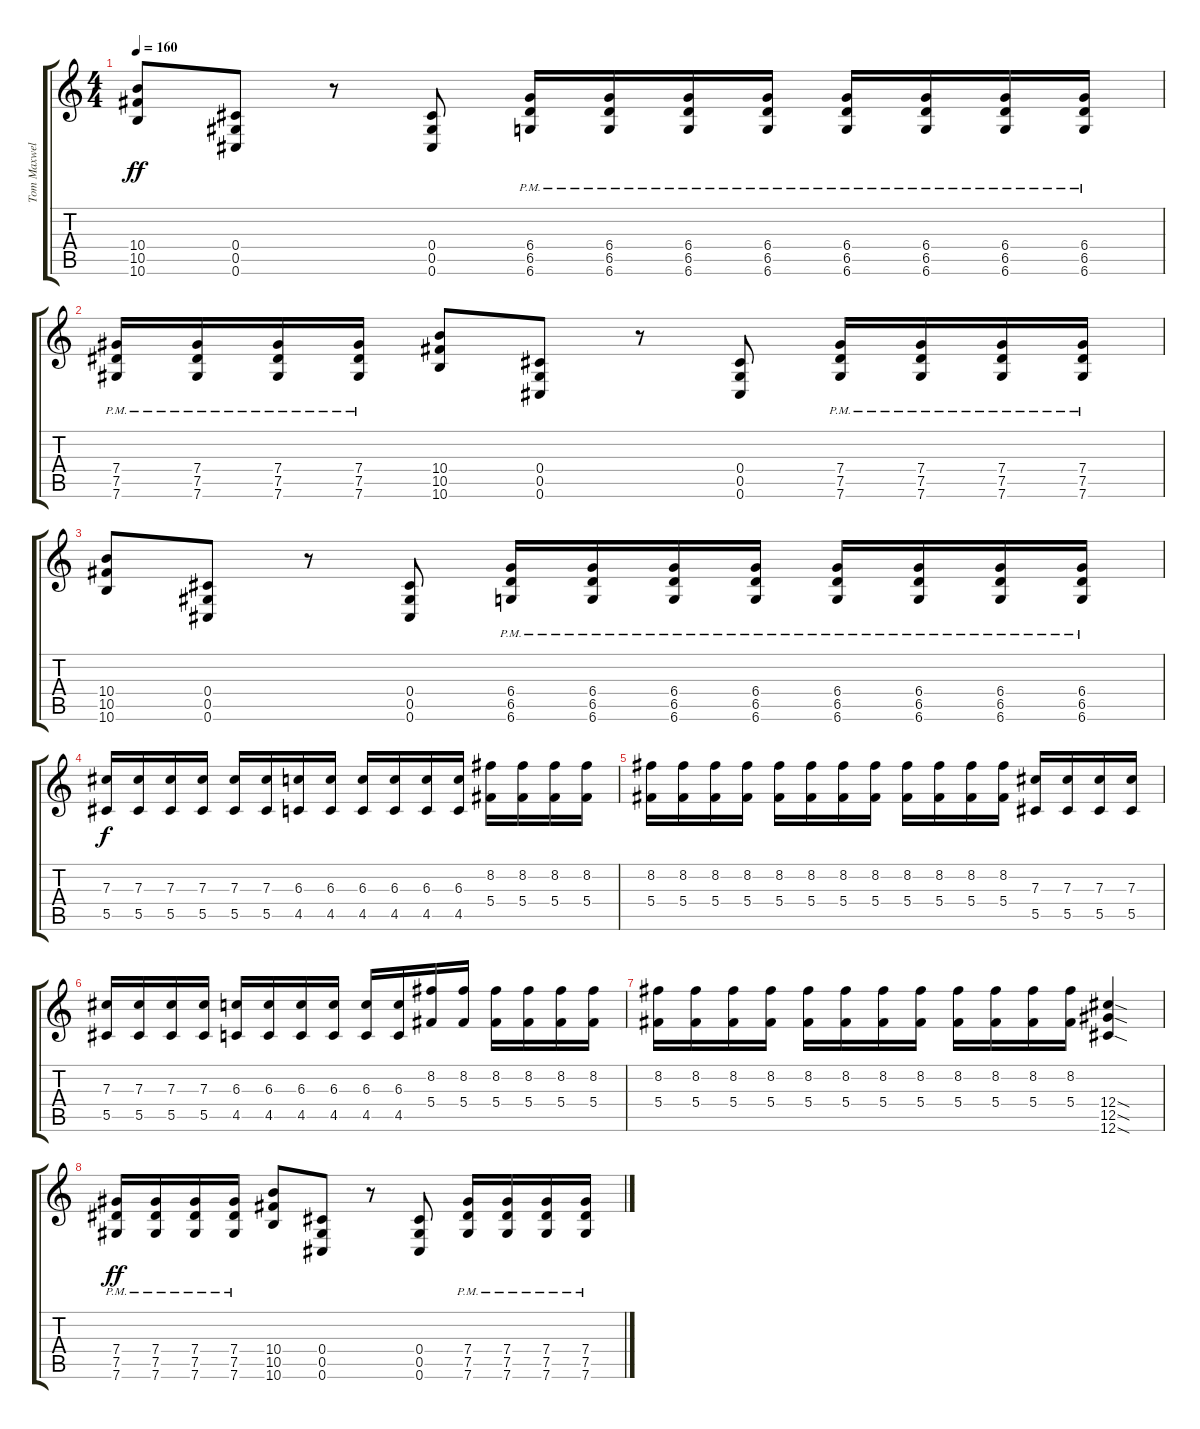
\track ("Tom Maxwell" "Tom Maxwel") {instrument overdrivenguitar}
\staff {score tabs}
\tuning (Eb4 Bb3 Gb3 Db3 Ab2 Db2) {hide}
\ts (4 4)
\tempo 160
\clef g2
\ks c
(10.4 10.5 10.6).8{dy ff} (0.4 0.5 0.6).8 r.8 (0.4 0.5 0.6).8 (6.4 6.5 6.6{pm}).16 (6.4 6.5 6.6{pm}).16 (6.4 6.5 6.6{pm}).16 (6.4 6.5 6.6{pm}).16 (6.4 6.5 6.6{pm}).16 (6.4 6.5 6.6{pm}).16 (6.4 6.5 6.6{pm}).16 (6.4 6.5 6.6{pm}).16 |
(7.4 7.5 7.6{pm}).16 (7.4 7.5 7.6{pm}).16 (7.4 7.5 7.6{pm}).16 (7.4 7.5 7.6{pm}).16 (10.4 10.5 10.6).8 (0.4 0.5 0.6).8 r.8 (0.4 0.5 0.6).8 (7.4 7.5 7.6{pm}).16 (7.4 7.5 7.6{pm}).16 (7.4 7.5 7.6{pm}).16 (7.4 7.5 7.6{pm}).16 |
(10.4 10.5 10.6).8 (0.4 0.5 0.6).8 r.8 (0.4 0.5 0.6).8 (6.4 6.5 6.6{pm}).16 (6.4 6.5 6.6{pm}).16 (6.4 6.5 6.6{pm}).16 (6.4 6.5 6.6{pm}).16 (6.4 6.5 6.6{pm}).16 (6.4 6.5 6.6{pm}).16 (6.4 6.5 6.6{pm}).16 (6.4 6.5 6.6{pm}).16 |
(7.3 5.5).16{dy f} (7.3 5.5).16 (7.3 5.5).16 (7.3 5.5).16 (7.3 5.5).16 (7.3 5.5).16 (6.3 4.5).16 (6.3 4.5).16 (6.3 4.5).16 (6.3 4.5).16 (6.3 4.5).16 (6.3 4.5).16 (8.2 5.4).16 (8.2 5.4).16 (8.2 5.4).16 (8.2 5.4).16 |
(8.2 5.4).16 (8.2 5.4).16 (8.2 5.4).16 (8.2 5.4).16 (8.2 5.4).16 (8.2 5.4).16 (8.2 5.4).16 (8.2 5.4).16 (8.2 5.4).16 (8.2 5.4).16 (8.2 5.4).16 (8.2 5.4).16 (7.3 5.5).16 (7.3 5.5).16 (7.3 5.5).16 (7.3 5.5).16 |
(7.3 5.5).16 (7.3 5.5).16 (7.3 5.5).16 (7.3 5.5).16 (6.3 4.5).16 (6.3 4.5).16 (6.3 4.5).16 (6.3 4.5).16 (6.3 4.5).16 (6.3 4.5).16 (8.2 5.4).16 (8.2 5.4).16 (8.2 5.4).16 (8.2 5.4).16 (8.2 5.4).16 (8.2 5.4).16 |
(8.2 5.4).16 (8.2 5.4).16 (8.2 5.4).16 (8.2 5.4).16 (8.2 5.4).16 (8.2 5.4).16 (8.2 5.4).16 (8.2 5.4).16 (8.2 5.4).16 (8.2 5.4).16 (8.2 5.4).16 (8.2 5.4).16 (12.4{sod} 12.5{sod} 12.6{sod}).4 |
(7.4 7.5 7.6{pm}).16{dy ff} (7.4 7.5 7.6{pm}).16 (7.4 7.5 7.6{pm}).16 (7.4 7.5 7.6{pm}).16 (10.4 10.5 10.6).8 (0.4 0.5 0.6).8 r.8 (0.4 0.5 0.6).8 (7.4 7.5 7.6{pm}).16 (7.4 7.5 7.6{pm}).16 (7.4 7.5 7.6{pm}).16 (7.4 7.5 7.6{pm}).16
